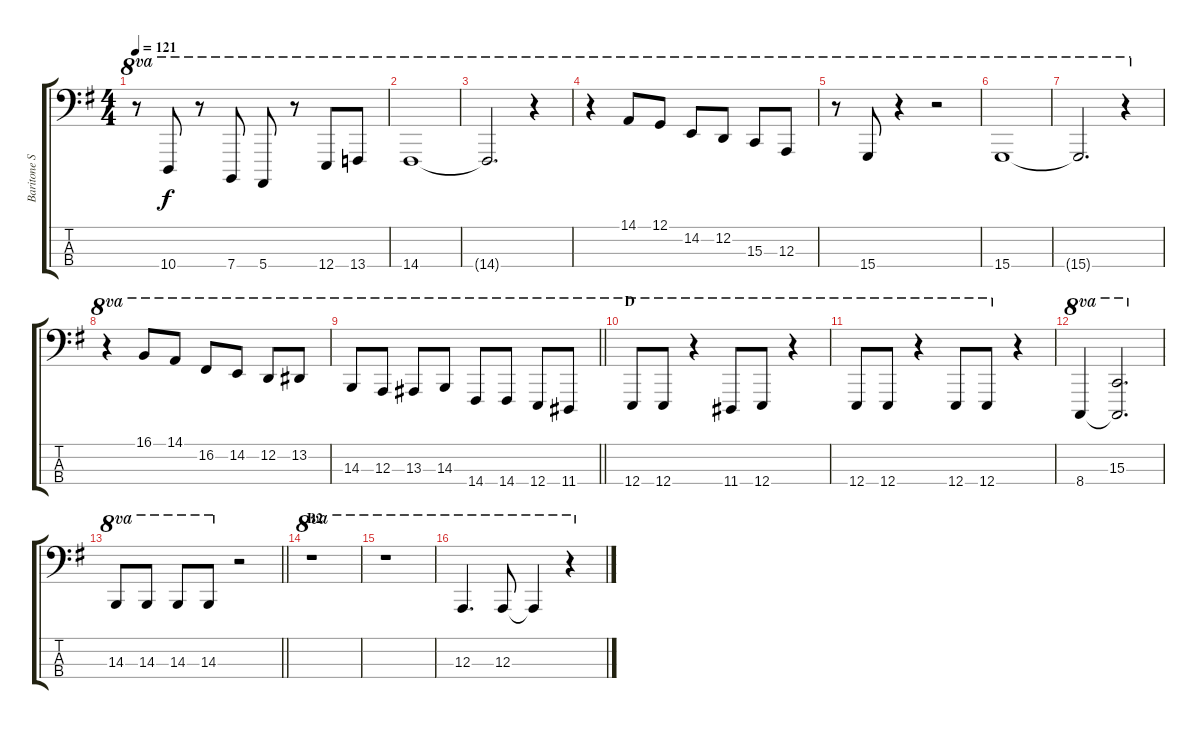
\track ("Baritone Sax" "Baritone S") {instrument baritonesax}
\staff {score tabs}
\tuning (G2 D2 A1 E1) {hide}
\ts (4 4)
\tempo 121
\clef f4
\ks g
r.8{ot 8va dy f} 10.4.8{ot 8va} r.8{ot 8va} 7.4.8{ot 8va} 5.4.8{ot 8va} r.8{ot 8va} 12.4.8{ot 8va} 13.4.8{ot 8va} |
14.4.1{ot 8va} |
14.4{t}.2{d ot 8va} r.4{ot 8va} |
r.4{ot 8va} 14.1.8{ot 8va} 12.1.8{ot 8va} 14.2.8{ot 8va} 12.2.8{ot 8va} 15.3.8{ot 8va} 12.3.8{ot 8va} |
r.8{ot 8va} 15.4.8{ot 8va} r.4{ot 8va} r.2{ot 8va} |
15.4.1{ot 8va} |
15.4{t}.2{d ot 8va} r.4{ot 8va} |
r.4{ot 8va} 16.1.8{ot 8va} 14.1.8{ot 8va} 16.2.8{ot 8va} 14.2.8{ot 8va} 12.2.8{ot 8va} 13.2.8{ot 8va} |
\barLineRight lightlight
14.3.8{ot 8va} 12.3.8{ot 8va} 13.3.8{ot 8va} 14.3.8{ot 8va} 14.4.8{ot 8va} 14.4.8{ot 8va} 12.4.8{ot 8va} 11.4.8{ot 8va} |
\section ("" "D")
12.4.8{ot 8va} 12.4.8{ot 8va} r.4{ot 8va} 11.4.8{ot 8va} 12.4.8{ot 8va} r.4{ot 8va} |
12.4.8{ot 8va} 12.4.8{ot 8va} r.4{ot 8va} 12.4.8{ot 8va} 12.4.8{ot 8va} r.4 |
8.4.4{ot 8va} (15.3 8.4{t}).2{d ot 8va} |
\barLineRight lightlight
14.3.8{ot 8va} 14.3.8{ot 8va} 14.3.8{ot 8va} 14.3.8{ot 8va} r.2 |
\section ("" "B2")
r.1{ot 8va} |
r.1{ot 8va} |
12.3.4{d ot 8va} 12.3.8{ot 8va} 12.3{t}.4{ot 8va} r.4{ot 8va}
